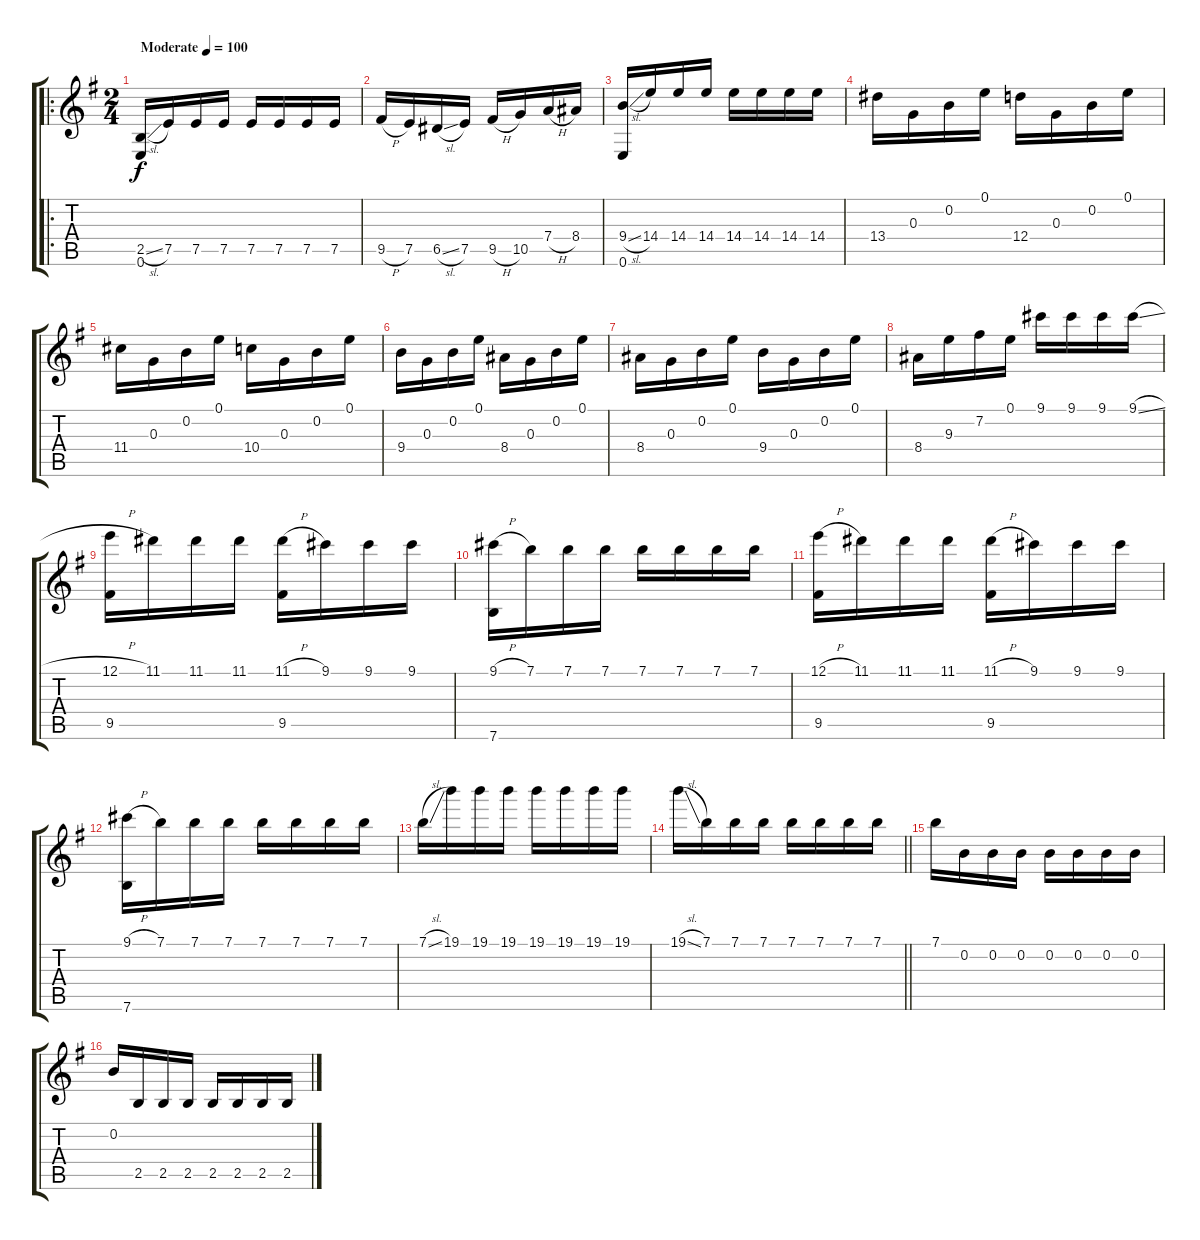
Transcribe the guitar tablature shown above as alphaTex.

\track "" {instrument acousticguitarsteel}
\staff {score tabs}
\tuning (E4 B3 G3 D3 A2 E2) {hide}
\ro
\ts (2 4)
\tempo (100 "Moderate")
\clef g2
\ks g
(2.5{sl} 0.6).16{dy f instrument acousticguitarsteel} 7.5.16 7.5.16 7.5.16 7.5.16 7.5.16 7.5.16 7.5.16 |
9.5{h}.16 7.5.16 6.5{sl}.16 7.5.16 9.5{h}.16 10.5.16 7.4{h}.16 8.4.16 |
(9.4{sl} 0.6).16 14.4.16 14.4.16 14.4.16 14.4.16 14.4.16 14.4.16 14.4.16 |
13.4.16 0.3.16 0.2.16 0.1.16 12.4.16 0.3.16 0.2.16 0.1.16 |
11.4.16 0.3.16 0.2.16 0.1.16 10.4.16 0.3.16 0.2.16 0.1.16 |
9.4.16 0.3.16 0.2.16 0.1.16 8.4.16 0.3.16 0.2.16 0.1.16 |
8.4.16 0.3.16 0.2.16 0.1.16 9.4.16 0.3.16 0.2.16 0.1.16 |
8.4.16 9.3.16 7.2.16 0.1.16 9.1.16 9.1.16 9.1.16 9.1{sl}.16 |
(12.1{h} 9.5).16 11.1.16 11.1.16 11.1.16 (11.1{h} 9.5).16 9.1.16 9.1.16 9.1.16 |
(9.1{h} 7.6).16 7.1.16 7.1.16 7.1.16 7.1.16 7.1.16 7.1.16 7.1.16 |
(12.1{h} 9.5).16 11.1.16 11.1.16 11.1.16 (11.1{h} 9.5).16 9.1.16 9.1.16 9.1.16 |
(9.1{h} 7.6).16 7.1.16 7.1.16 7.1.16 7.1.16 7.1.16 7.1.16 7.1.16 |
7.1{sl}.16 19.1.16 19.1.16 19.1.16 19.1.16 19.1.16 19.1.16 19.1.16 |
\barLineRight lightlight
19.1{sl}.16 7.1.16 7.1.16 7.1.16 7.1.16 7.1.16 7.1.16 7.1.16 |
7.1.16 0.2.16 0.2.16 0.2.16 0.2.16 0.2.16 0.2.16 0.2.16 |
0.2.16 2.5.16 2.5.16 2.5.16 2.5.16 2.5.16 2.5.16 2.5.16
